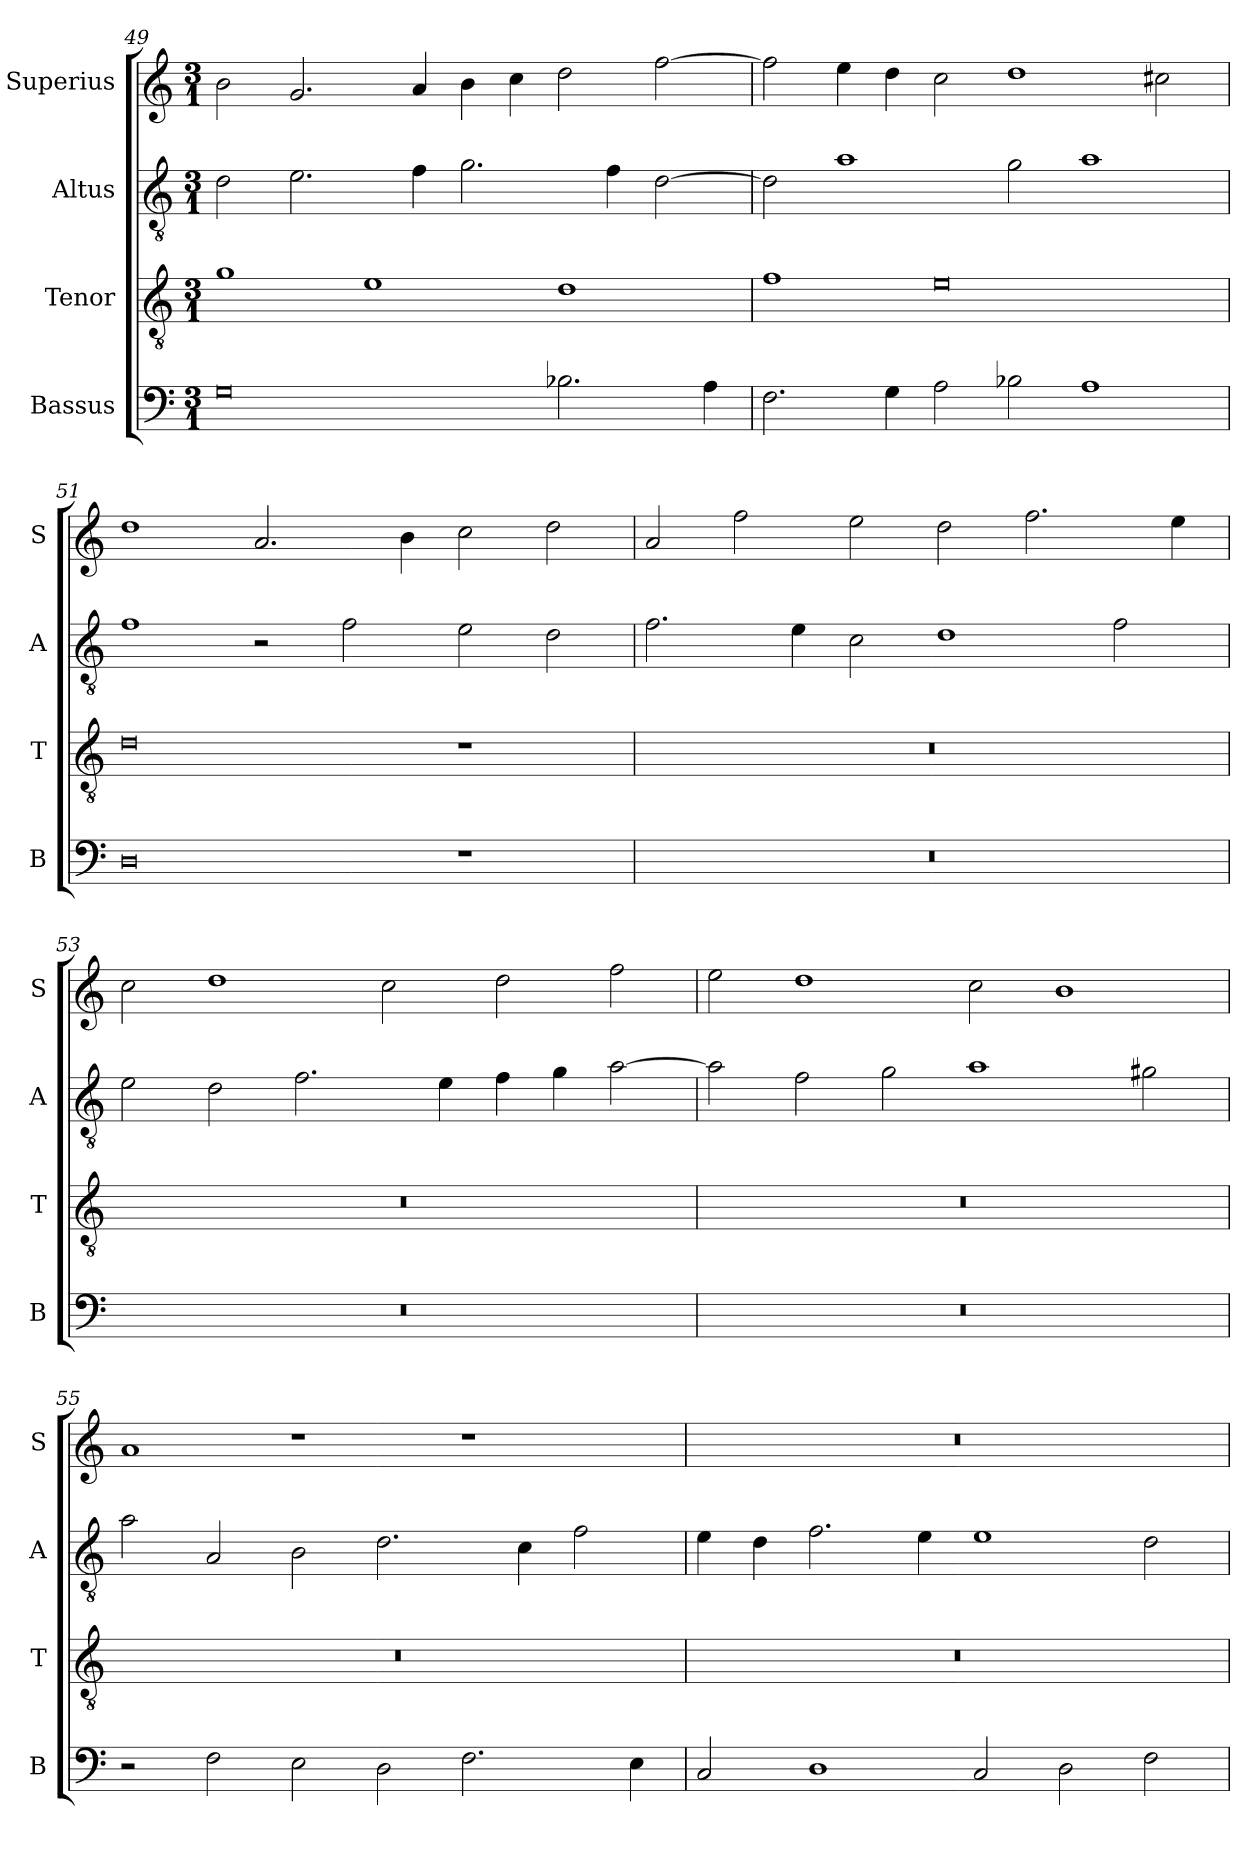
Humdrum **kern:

**kern	**kern	**kern	**kern
*part4	*part3	*part2	*part1
*staff4	*staff3	*staff2	*staff1
*I"Bassus	*I"Tenor	*I"Altus	*I"Superius
*I'B	*I'T	*I'A	*I'S
*clefF4	*clefGv2	*clefGv2	*clefG2
*k[]	*k[]	*k[]	*k[]
*M3/1	*M3/1	*M3/1	*M3/1
=49	=49	=49	=49
0G	1g	2d\	2b\
.	.	2.e\	2.g/
.	1e	.	.
.	.	4f\	4a/
.	.	2.g\	4b\
.	.	.	4cc\
2.B-X\	1d	.	2dd\
.	.	4f\	.
.	.	[2d\	[2ff\
4A\	.	.	.
=50	=50	=50	=50
2.F\	1f	2d\]	2ff\]
.	.	1a	4ee\
4G\	.	.	4dd\
2A\	0e	.	2cc\
2B-X\	.	2g\	1dd
1A	.	1a	.
.	.	.	2cc#X\
=51	=51	=51	=51
0D	0d	1f	1dd
.	.	2r	2.a/
.	.	2f\	.
.	.	.	4b\
1r	1r	2e\	2cc\
.	.	2d\	2dd\
=52	=52	=52	=52
0.r	0.r	2.f\	2a/
.	.	.	2ff\
.	.	4e\	.
.	.	2c\	2ee\
.	.	1d	2dd\
.	.	.	2.ff\
.	.	2f\	.
.	.	.	4ee\
=53	=53	=53	=53
0.r	0.r	2e\	2cc\
.	.	2d\	1dd
.	.	2.f\	.
.	.	.	2cc\
.	.	4e\	.
.	.	4f\	2dd\
.	.	4g\	.
.	.	[2a\	2ff\
=54	=54	=54	=54
0.r	0.r	2a\]	2ee\
.	.	2f\	1dd
.	.	2g\	.
.	.	1a	2cc\
.	.	.	1b
.	.	2g#X\	.
=55	=55	=55	=55
2r	0.r	2a\	1a
2F\	.	2A/	.
2E\	.	2B\	1r
2D\	.	2.d\	.
2.F\	.	.	1r
.	.	4c\	.
.	.	2f\	.
4E\	.	.	.
=56	=56	=56	=56
2C/	0.r	4e\	0.r
.	.	4d\	.
1D	.	2.f\	.
.	.	4e\	.
2C/	.	1e	.
2D\	.	.	.
2F\	.	2d\	.
=	=	=	=
*-	*-	*-	*-
